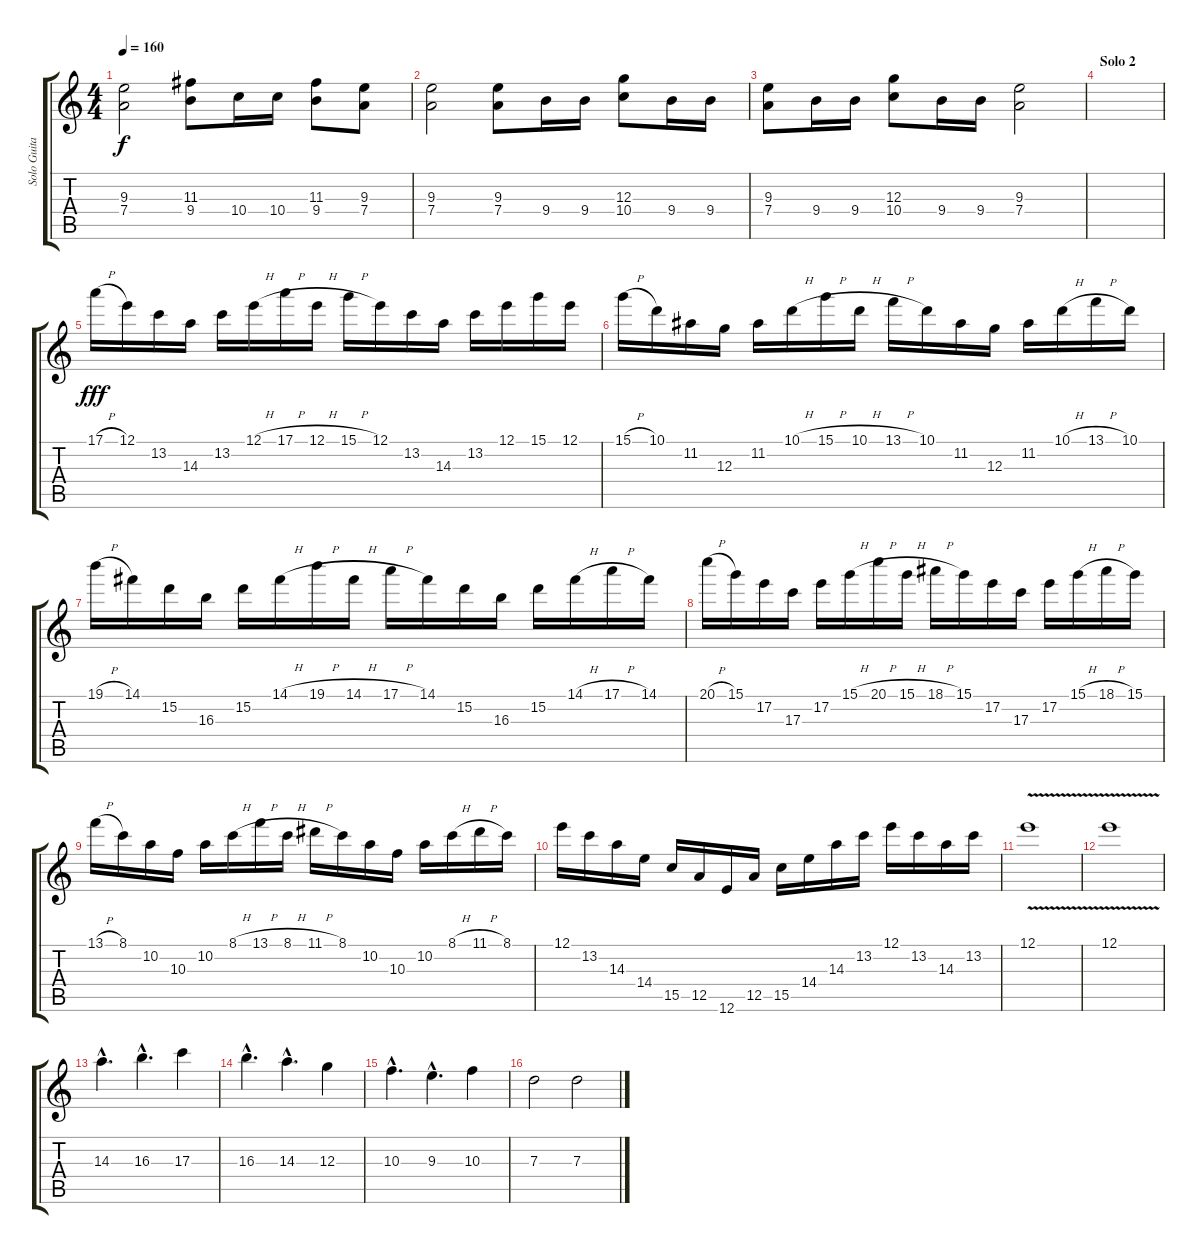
\track ("Solo Guitar" "Solo Guita") {instrument distortionguitar}
\staff {score tabs}
\tuning (E4 B3 G3 D3 A2 E2) {hide}
\ts (4 4)
\tempo 160
\clef g2
\ks c
(9.3 7.4).2{dy f} (11.3 9.4).8 10.4.16 10.4.16 (11.3 9.4).8 (9.3 7.4).8 |
(9.3 7.4).2 (9.3 7.4).8 9.4.16 9.4.16 (12.3 10.4).8 9.4.16 9.4.16 |
(9.3 7.4).8 9.4.16 9.4.16 (12.3 10.4).8 9.4.16 9.4.16 (9.3 7.4).2 |
\section ("" "Solo 2")
|
17.1{h}.16{dy fff} 12.1.16 13.2.16 14.3.16 13.2.16 12.1{h}.16 17.1{h}.16 12.1{h}.16 15.1{h}.16 12.1.16 13.2.16 14.3.16 13.2.16 12.1.16 15.1.16 12.1.16 |
15.1{h}.16 10.1.16 11.2.16 12.3.16 11.2.16 10.1{h}.16 15.1{h}.16 10.1{h}.16 13.1{h}.16 10.1.16 11.2.16 12.3.16 11.2.16 10.1{h}.16 13.1{h}.16 10.1.16 |
19.1{h}.16 14.1.16 15.2.16 16.3.16 15.2.16 14.1{h}.16 19.1{h}.16 14.1{h}.16 17.1{h}.16 14.1.16 15.2.16 16.3.16 15.2.16 14.1{h}.16 17.1{h}.16 14.1.16 |
20.1{h}.16 15.1.16 17.2.16 17.3.16 17.2.16 15.1{h}.16 20.1{h}.16 15.1{h}.16 18.1{h}.16 15.1.16 17.2.16 17.3.16 17.2.16 15.1{h}.16 18.1{h}.16 15.1.16 |
13.1{h}.16 8.1.16 10.2.16 10.3.16 10.2.16 8.1{h}.16 13.1{h}.16 8.1{h}.16 11.1{h}.16 8.1.16 10.2.16 10.3.16 10.2.16 8.1{h}.16 11.1{h}.16 8.1.16 |
12.1.16 13.2.16 14.3.16 14.4.16 15.5.16 12.5.16 12.6.16 12.5.16 15.5.16 14.4.16 14.3.16 13.2.16 12.1.16 13.2.16 14.3.16 13.2.16 |
12.1{v}.1 |
12.1{v}.1 |
14.3{hac}.4{d} 16.3{hac}.4{d} 17.3.4 |
16.3{hac}.4{d} 14.3{hac}.4{d} 12.3.4 |
10.3{hac}.4{d} 9.3{hac}.4{d} 10.3.4 |
7.3.2 7.3.2
